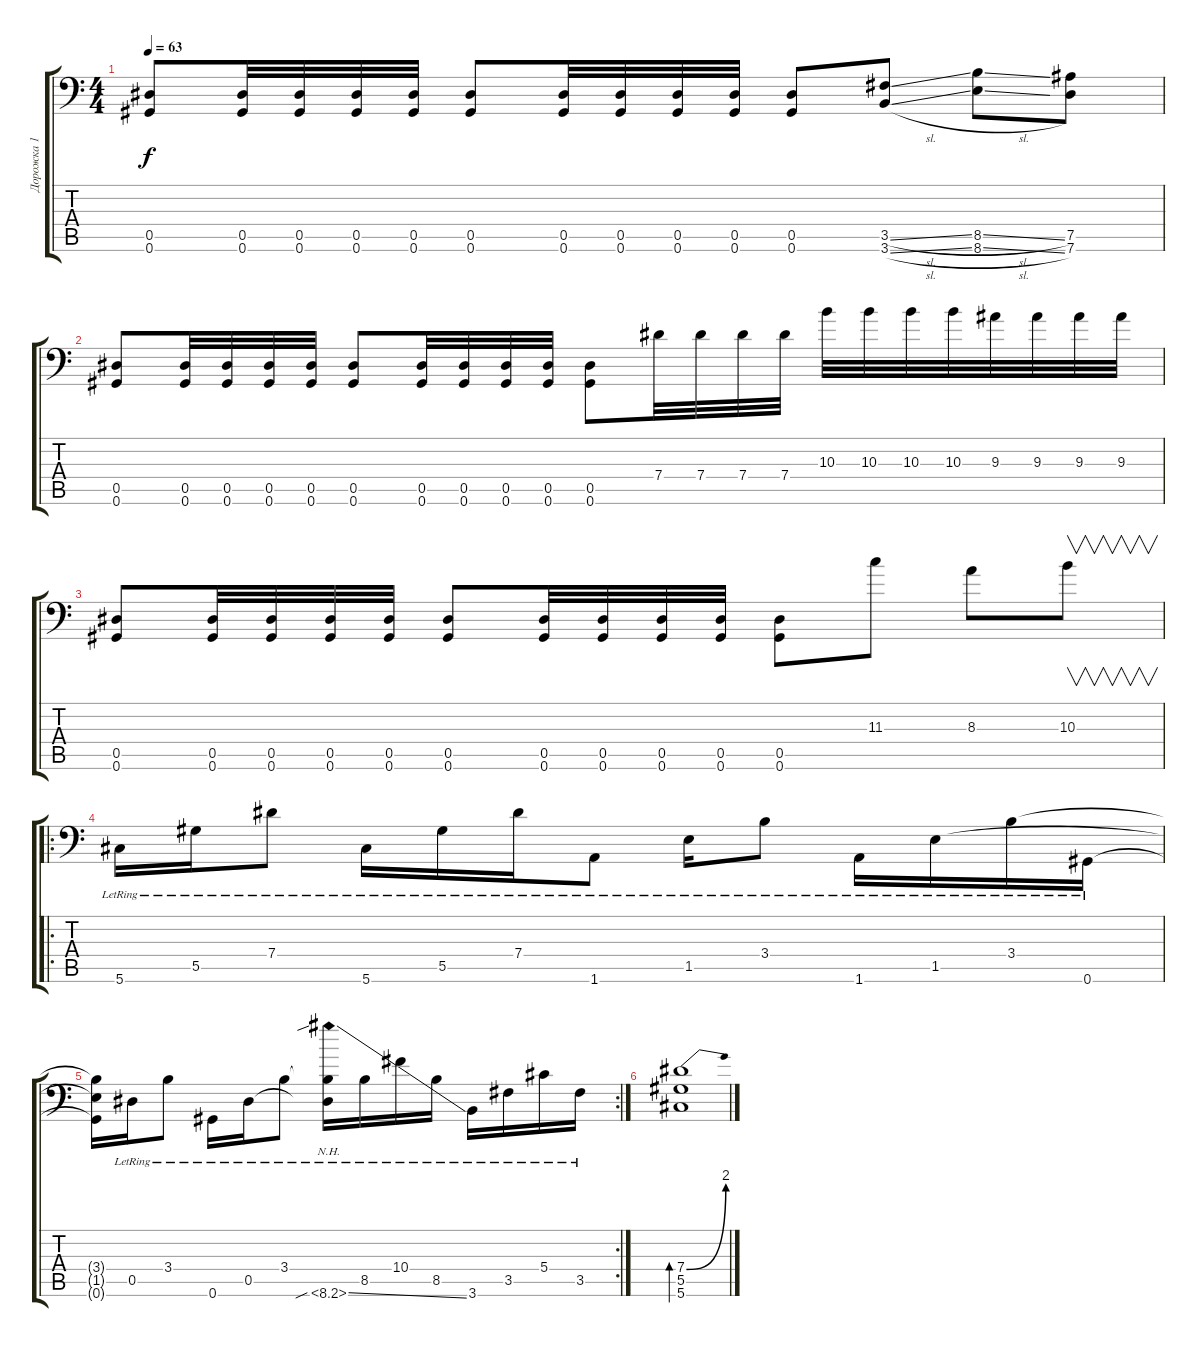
\track ("Дорожка 1" "Дорожка 1") {instrument distortionguitar}
\staff {score tabs}
\tuning (Bb3 F3 Db3 Ab2 Eb2 Ab1) {hide}
\ts (4 4)
\tempo 63
\clef f4
\ks c
(0.5 0.6).8{dy f} (0.5 0.6).32 (0.5 0.6).32 (0.5 0.6).32 (0.5 0.6).32 (0.5 0.6).8 (0.5 0.6).32 (0.5 0.6).32 (0.5 0.6).32 (0.5 0.6).32 (0.5 0.6).8 (3.5{sl} 3.6{sl}).8 (8.5{sl} 8.6{sl}).8 (7.5 7.6).8 |
(0.5 0.6).8 (0.5 0.6).32 (0.5 0.6).32 (0.5 0.6).32 (0.5 0.6).32 (0.5 0.6).8 (0.5 0.6).32 (0.5 0.6).32 (0.5 0.6).32 (0.5 0.6).32 (0.5 0.6).8 7.4.32 7.4.32 7.4.32 7.4.32 10.3.32 10.3.32 10.3.32 10.3.32 9.3.32 9.3.32 9.3.32 9.3.32 |
(0.5 0.6).8 (0.5 0.6).32 (0.5 0.6).32 (0.5 0.6).32 (0.5 0.6).32 (0.5 0.6).8 (0.5 0.6).32 (0.5 0.6).32 (0.5 0.6).32 (0.5 0.6).32 (0.5 0.6).8 11.3.8 8.3.8 10.3.8{v} |
\ro
5.6{lr}.16 5.5{lr}.16 7.4{lr}.8 5.6{lr}.16 5.5{lr}.16 7.4{lr}.16 1.6{lr}.8 1.5{lr}.16 3.4{lr}.8 1.6{lr}.16 1.5{lr}.16 3.4{lr}.16 0.6{lr}.16 |
\rc 2
(3.4{t} 1.5{t} 0.6{t}).16 0.5{lr}.16 3.4{lr}.8 0.6{lr}.16 0.5{lr}.16 3.4{lr}.8 (3.4{t} 0.5{t} 8.6{nh sib ss lr}).16 8.5{lr}.16 10.4{lr}.16 8.5{lr}.16 3.6{lr}.16 3.5{lr}.16 5.4{lr}.16 3.5{lr}.16 |
(7.4{be (bend 0 0 60 8)} 5.5 5.6).1{bd 240}
